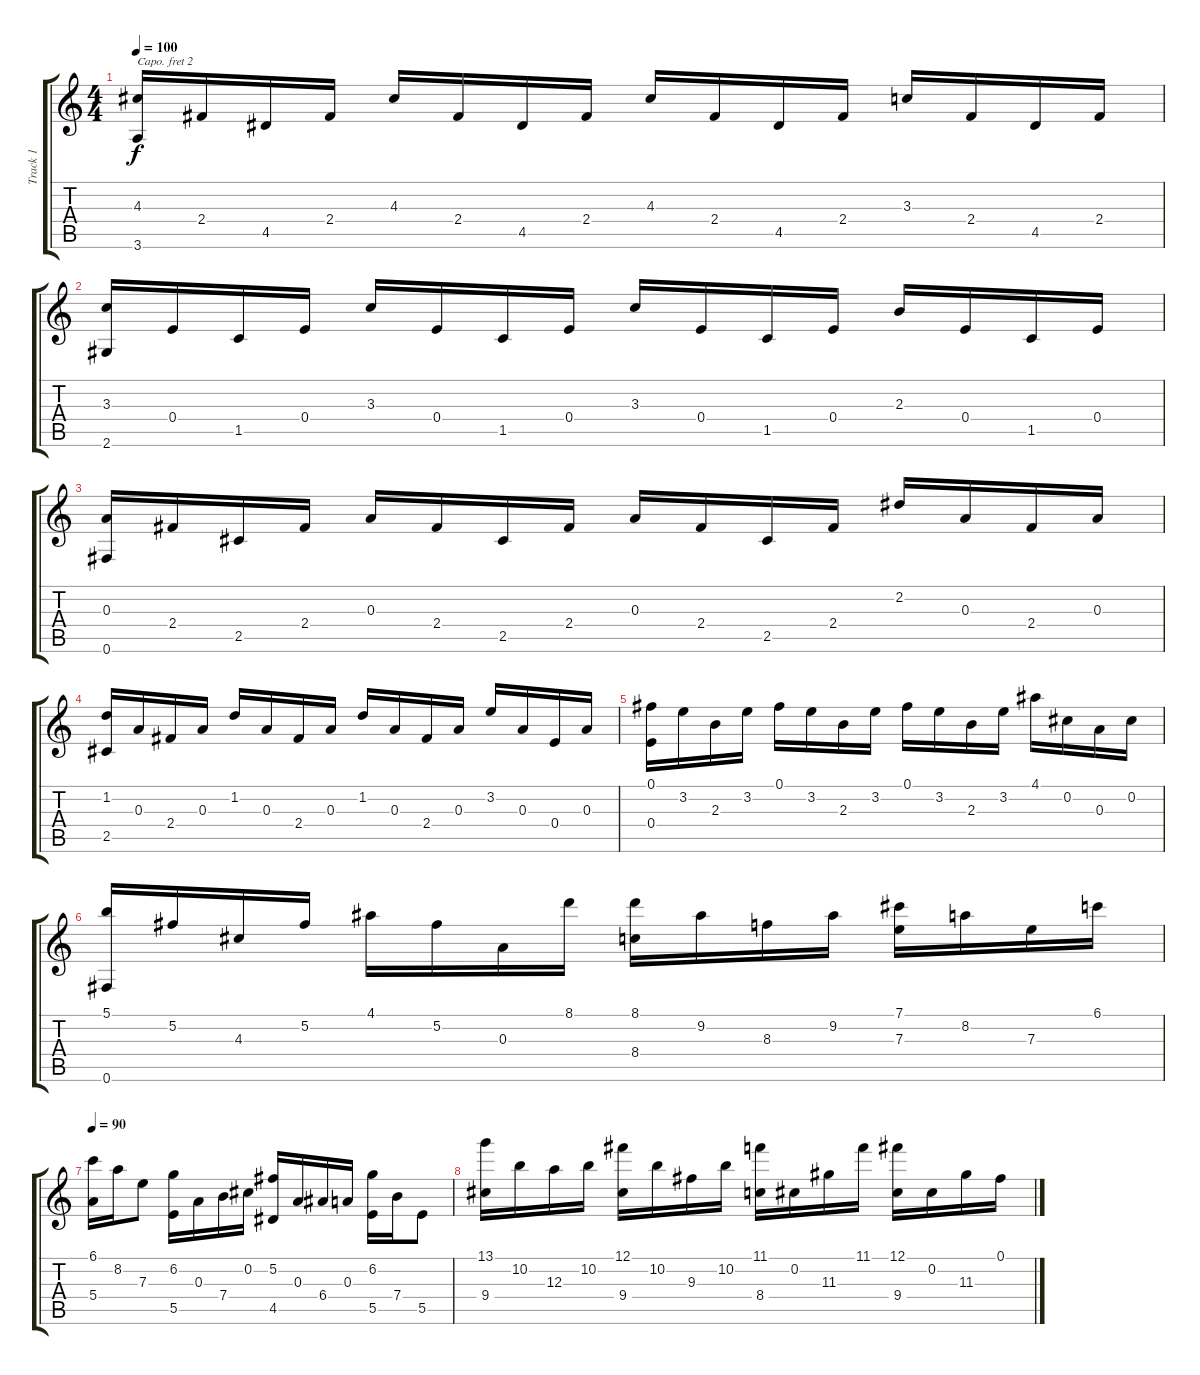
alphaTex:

\track ("Track 1" "Track 1") {instrument acousticguitarnylon}
\staff {score tabs}
\capo 2
\tuning (E4 B3 G3 D3 A2 E2) {hide}
\ts (4 4)
\tempo 100
\clef g2
\ks c
(4.3 3.6).16{dy f} 2.4.16 4.5.16 2.4.16 4.3.16 2.4.16 4.5.16 2.4.16 4.3.16 2.4.16 4.5.16 2.4.16 3.3.16 2.4.16 4.5.16 2.4.16 |
(3.3 2.6).16 0.4.16 1.5.16 0.4.16 3.3.16 0.4.16 1.5.16 0.4.16 3.3.16 0.4.16 1.5.16 0.4.16 2.3.16 0.4.16 1.5.16 0.4.16 |
(0.3 0.6).16 2.4.16 2.5.16 2.4.16 0.3.16 2.4.16 2.5.16 2.4.16 0.3.16 2.4.16 2.5.16 2.4.16 2.2.16 0.3.16 2.4.16 0.3.16 |
(1.2 2.5).16 0.3.16 2.4.16 0.3.16 1.2.16 0.3.16 2.4.16 0.3.16 1.2.16 0.3.16 2.4.16 0.3.16 3.2.16 0.3.16 0.4.16 0.3.16 |
(0.1 0.4).16 3.2.16 2.3.16 3.2.16 0.1.16 3.2.16 2.3.16 3.2.16 0.1.16 3.2.16 2.3.16 3.2.16 4.1.16 0.2.16 0.3.16 0.2.16 |
(5.1 0.6).16 5.2.16 4.3.16 5.2.16 4.1.16 5.2.16 0.3.16 8.1.16 (8.1 8.4).16 9.2.16 8.3.16 9.2.16 (7.1 7.3).16 8.2.16 7.3.16 6.1.16 |
\tempo 90
(6.1 5.4).16 8.2.16 7.3.8 (6.2 5.5).16 0.3.16 7.4.16 0.2.16 (5.2 4.5).16 0.3.16 6.4.16 0.3.16 (6.2 5.5).16 7.4.16 5.5.8 |
(13.1 9.4).16 10.2.16 12.3.16 10.2.16 (12.1 9.4).16 10.2.16 9.3.16 10.2.16 (11.1 8.4).16 0.2.16 11.3.16 11.1.16 (12.1 9.4).16 0.2.16 11.3.16 0.1.16
